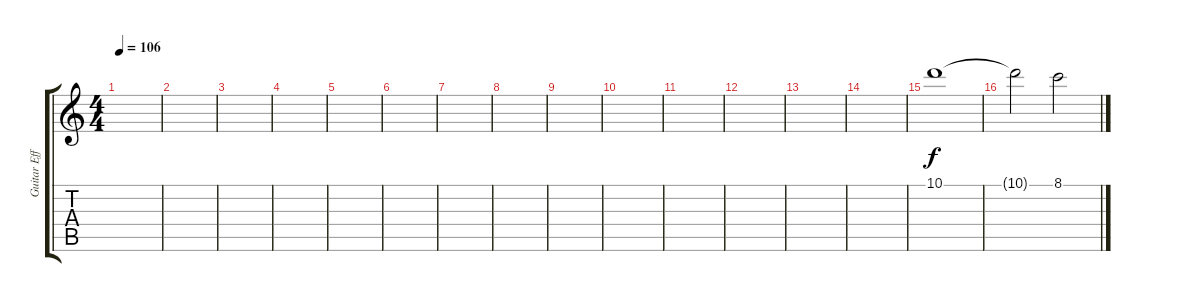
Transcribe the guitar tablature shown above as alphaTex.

\track ("Guitar Effect Fills" "Guitar Eff") {instrument overdrivenguitar}
\staff {score tabs}
\tuning (E4 B3 G3 D3 A2 E2) {hide}
\ts (4 4)
\tempo 106
\clef g2
\ks c
|
|
|
|
|
|
|
|
|
|
|
|
|
|
10.1.1{volume 16 instrument tremolostrings} |
10.1{t}.2 8.1.2
